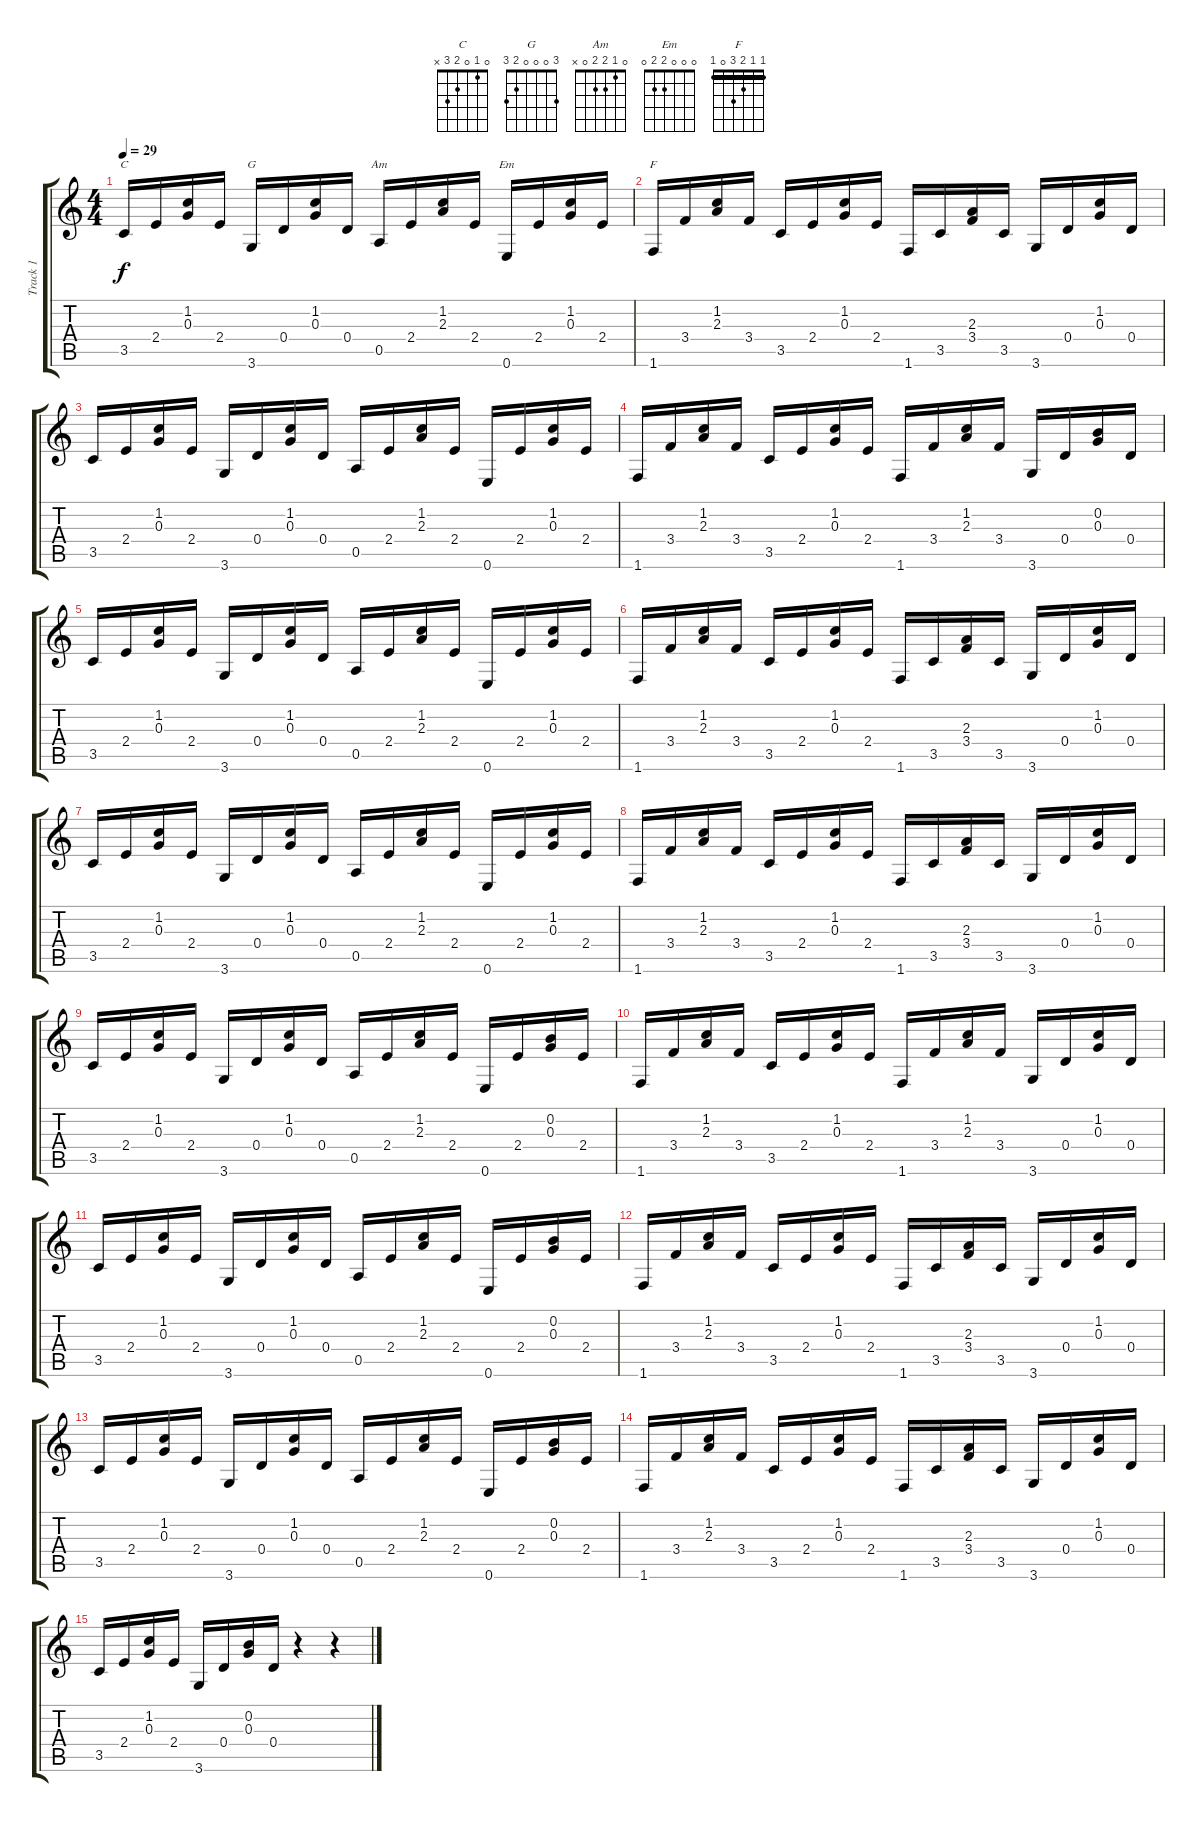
\track ("Track 1" "Track 1") {instrument acousticguitarnylon}
\staff {score tabs}
\tuning (E4 B3 G3 D3 A2 E2) {hide}
\chord ("C" 0 1 0 2 3 x)
\chord ("G" 3 0 0 0 2 3)
\chord ("Am" 0 1 2 2 0 x)
\chord ("Em" 0 0 0 2 2 0)
\chord ("F" 1 1 2 3 0 1) {barre 1}
\ts (4 4)
\tempo 29
\clef g2
\ks c
3.5.16{ch "C" dy f} 2.4.16 (1.2 0.3).16 2.4.16 3.6.16{ch "G"} 0.4.16 (1.2 0.3).16 0.4.16 0.5.16{ch "Am"} 2.4.16 (1.2 2.3).16 2.4.16 0.6.16{ch "Em"} 2.4.16 (1.2 0.3).16 2.4.16 |
1.6.16{ch "F"} 3.4.16 (1.2 2.3).16 3.4.16 3.5.16 2.4.16 (1.2 0.3).16 2.4.16 1.6.16 3.5.16 (2.3 3.4).16 3.5.16 3.6.16 0.4.16 (1.2 0.3).16 0.4.16 |
3.5.16 2.4.16 (1.2 0.3).16 2.4.16 3.6.16 0.4.16 (1.2 0.3).16 0.4.16 0.5.16 2.4.16 (1.2 2.3).16 2.4.16 0.6.16 2.4.16 (1.2 0.3).16 2.4.16 |
1.6.16 3.4.16 (1.2 2.3).16 3.4.16 3.5.16 2.4.16 (1.2 0.3).16 2.4.16 1.6.16 3.4.16 (1.2 2.3).16 3.4.16 3.6.16 0.4.16 (0.2 0.3).16 0.4.16 |
3.5.16 2.4.16 (1.2 0.3).16 2.4.16 3.6.16 0.4.16 (1.2 0.3).16 0.4.16 0.5.16 2.4.16 (1.2 2.3).16 2.4.16 0.6.16 2.4.16 (1.2 0.3).16 2.4.16 |
1.6.16 3.4.16 (1.2 2.3).16 3.4.16 3.5.16 2.4.16 (1.2 0.3).16 2.4.16 1.6.16 3.5.16 (2.3 3.4).16 3.5.16 3.6.16 0.4.16 (1.2 0.3).16 0.4.16 |
3.5.16 2.4.16 (1.2 0.3).16 2.4.16 3.6.16 0.4.16 (1.2 0.3).16 0.4.16 0.5.16 2.4.16 (1.2 2.3).16 2.4.16 0.6.16 2.4.16 (1.2 0.3).16 2.4.16 |
1.6.16 3.4.16 (1.2 2.3).16 3.4.16 3.5.16 2.4.16 (1.2 0.3).16 2.4.16 1.6.16 3.5.16 (2.3 3.4).16 3.5.16 3.6.16 0.4.16 (1.2 0.3).16 0.4.16 |
3.5.16 2.4.16 (1.2 0.3).16 2.4.16 3.6.16 0.4.16 (1.2 0.3).16 0.4.16 0.5.16 2.4.16 (1.2 2.3).16 2.4.16 0.6.16 2.4.16 (0.2 0.3).16 2.4.16 |
1.6.16 3.4.16 (1.2 2.3).16 3.4.16 3.5.16 2.4.16 (1.2 0.3).16 2.4.16 1.6.16 3.4.16 (1.2 2.3).16 3.4.16 3.6.16 0.4.16 (1.2 0.3).16 0.4.16 |
3.5.16 2.4.16 (1.2 0.3).16 2.4.16 3.6.16 0.4.16 (1.2 0.3).16 0.4.16 0.5.16 2.4.16 (1.2 2.3).16 2.4.16 0.6.16 2.4.16 (0.2 0.3).16 2.4.16 |
1.6.16 3.4.16 (1.2 2.3).16 3.4.16 3.5.16 2.4.16 (1.2 0.3).16 2.4.16 1.6.16 3.5.16 (2.3 3.4).16 3.5.16 3.6.16 0.4.16 (1.2 0.3).16 0.4.16 |
3.5.16 2.4.16 (1.2 0.3).16 2.4.16 3.6.16 0.4.16 (1.2 0.3).16 0.4.16 0.5.16 2.4.16 (1.2 2.3).16 2.4.16 0.6.16 2.4.16 (0.2 0.3).16 2.4.16 |
1.6.16 3.4.16 (1.2 2.3).16 3.4.16 3.5.16 2.4.16 (1.2 0.3).16 2.4.16 1.6.16 3.5.16 (2.3 3.4).16 3.5.16 3.6.16 0.4.16 (1.2 0.3).16 0.4.16 |
3.5.16 2.4.16 (1.2 0.3).16 2.4.16 3.6.16 0.4.16 (0.2 0.3).16 0.4.16 r.4 r.4
